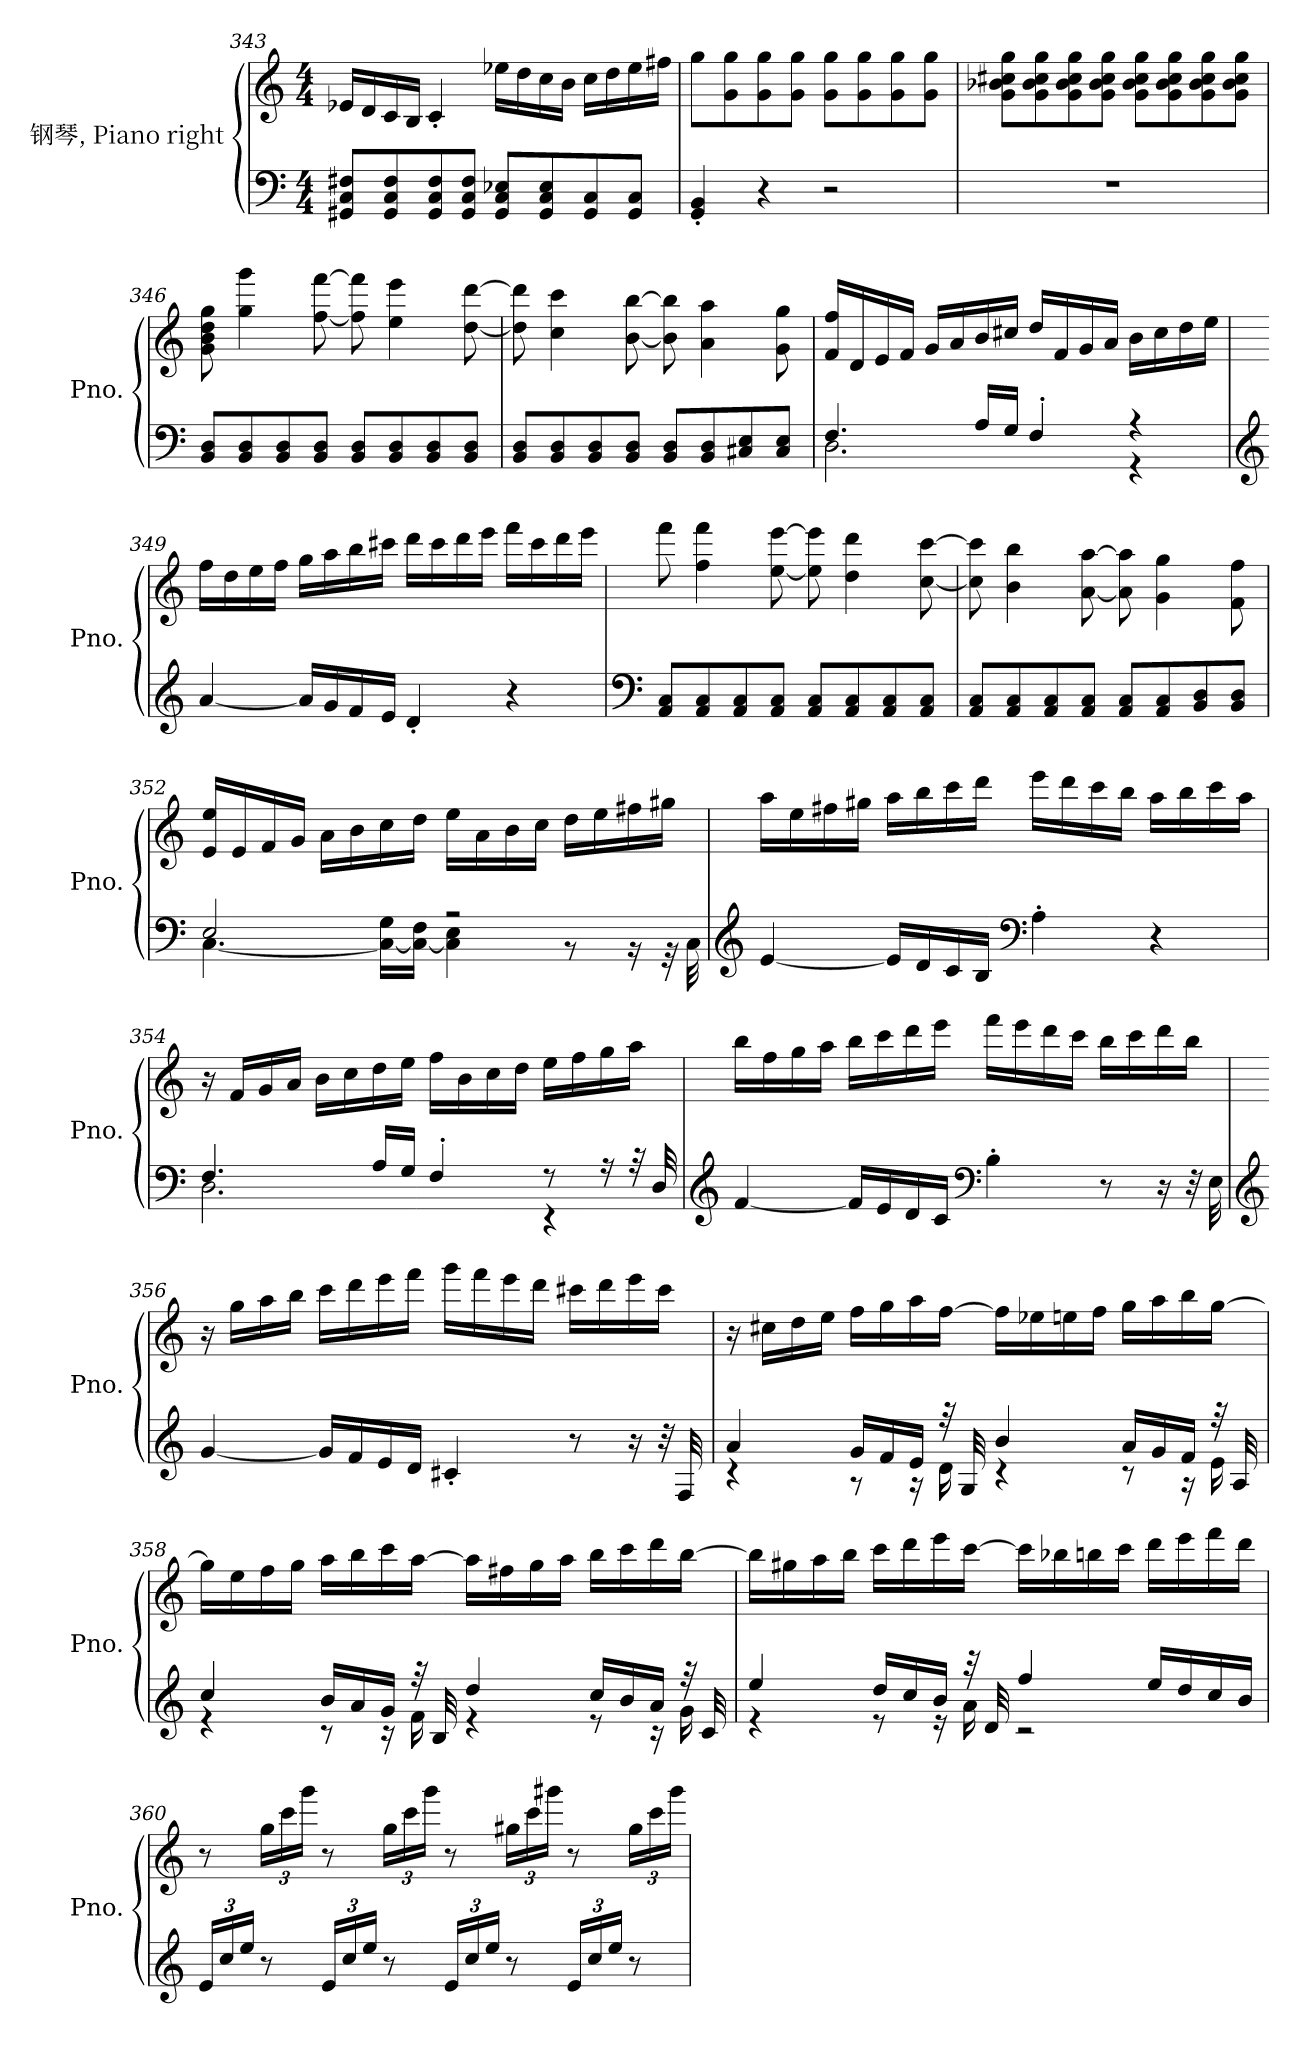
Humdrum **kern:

**kern	**kern
*part1	*part1
*staff2	*staff1
*I"钢琴, Piano right	*
*I'Pno.	*
*clefF4	*clefG2
*k[]	*k[]
*M4/4	*M4/4
*MM163	*MM163
=343	=343
8GG#X/ 8C/ 8F#X/L	16e-X/LL
.	16d/
8GG#/ 8C/ 8F#/	16c/
.	16B/JJ
*	*MM160
8GG#/ 8C/ 8F#/	4c'/
8GG#/ 8C/ 8F#/J	.
*	*MM163
8GG#/ 8C/ 8E-X/L	16ee-X\LL
.	16dd\
8GG#/ 8C/ 8E-/	16cc\
.	16b\JJ
*	*MM159
8GG#/ 8C/	16cc\LL
*	*MM156
.	16dd\
*	*MM152
8GG#/ 8C/J	16ee-\
*	*MM149
.	16ff#X\JJ
=344	=344
*	*MM154
4GG/' 4BB/'	8gg\L
.	8g\ 8gg\
4r	8g\ 8gg\
.	8g\ 8gg\J
2r	8g\ 8gg\L
.	8g\ 8gg\
.	8g\ 8gg\
.	8g\ 8gg\J
!!LO:LB:g=z
=345	=345
*	*MM157
1r	8g\ 8b-X\ 8cc#X\ 8gg\L
.	8g\ 8b-\ 8cc#\ 8gg\
.	8g\ 8b-\ 8cc#\ 8gg\
.	8g\ 8b-\ 8cc#\ 8gg\J
.	8g\ 8b-\ 8cc#\ 8gg\L
.	8g\ 8b-\ 8cc#\ 8gg\
.	8g\ 8b-\ 8cc#\ 8gg\
.	8g\ 8b-\ 8cc#\ 8gg\J
=346	=346
*	*MM149
8BB/ 8D/L	8g\ 8b\ 8dd\ 8gg\
*	*MM154
8BB/ 8D/	4gg\ 4ggg\
8BB/ 8D/	.
8BB/ 8D/J	[8ff\ [8fff\
8BB/ 8D/L	8ff\] 8fff\]
8BB/ 8D/	4ee\ 4eee\
8BB/ 8D/	.
*	*MM158
8BB/ 8D/J	[8dd\ [8ddd\
=347	=347
*	*MM153
8BB/ 8D/L	8dd\] 8ddd\]
8BB/ 8D/	4cc\ 4ccc\
8BB/ 8D/	.
8BB/ 8D/J	[8b\ [8bb\
8BB/ 8D/L	8b\] 8bb\]
8BB/ 8D/	4a\ 4aa\
8C#X/ 8E/	.
8C#/ 8E/J	8g\ 8gg\
!!LO:LB:g=z
=348	=348
*	*MM160
*^	*
4.F/	2.D\	16f/ 16ff/LL
.	.	16d/
.	.	16e/
.	.	16f/JJ
.	.	16g/LL
.	.	16a/
*	*	*MM163
16A/LL	.	16b/
16G/JJ	.	16cc#X/JJ
*	*	*MM160
4F'/	.	16dd/LL
.	.	16f/
.	.	16g/
.	.	16a/JJ
4r	4r	16b\LL
.	.	16cc#\
*	*	*MM156
.	.	16dd\
.	.	16ee\JJ
*v	*v	*
=349	=349
*clefG2	*
*	*MM160
[4a/	16ff\LL
.	16dd\
.	16ee\
.	16ff\JJ
16a/LL]	16gg\LL
16g/	16aa\
*	*MM163
16f/	16bb\
16e/JJ	16ccc#X\JJ
*	*MM160
4d'/	16ddd\LL
.	16ccc#\
.	16ddd\
.	16eee\JJ
4r	16fff\LL
.	16ccc#\
*	*MM156
.	16ddd\
.	16eee\JJ
!!LO:PB:g=z
=350	=350
*clefF4	*
*	*MM149
8AA/ 8C/L	8fff\
*	*MM154
8AA/ 8C/	4ff\ 4fff\
8AA/ 8C/	.
8AA/ 8C/J	[8ee\ [8eee\
8AA/ 8C/L	8ee\] 8eee\]
8AA/ 8C/	4dd\ 4ddd\
8AA/ 8C/	.
*	*MM158
8AA/ 8C/J	[8cc\ [8ccc\
=351	=351
*	*MM153
8AA/ 8C/L	8cc\] 8ccc\]
8AA/ 8C/	4b\ 4bb\
8AA/ 8C/	.
8AA/ 8C/J	[8a\ [8aa\
8AA/ 8C/L	8a\] 8aa\]
8AA/ 8C/	4g\ 4gg\
8BB/ 8D/	.
8BB/ 8D/J	8f\ 8ff\
=352	=352
*	*MM160
*^	*
2E/	[4.C\	16e/ 16ee/LL
.	.	16e/
.	.	16f/
.	.	16g/JJ
.	.	16a\LL
.	.	16b\
*	*	*MM163
.	16C\_ 16G\LL	16cc\
.	16C\_ 16F\JJ	16dd\JJ
*	*	*MM160
2r	4C\] 4E\	16ee\LL
.	.	16a\
.	.	16b\
.	.	16cc\JJ
.	8r	16dd\LL
.	.	16ee\
*	*	*MM156
.	16r	16ff#X\
.	32r	16gg#X\JJ
.	32C\	.
*v	*v	*
!!LO:LB:g=z
=353	=353
*clefG2	*
*	*MM160
[4e/	16aa\LL
.	16ee\
.	16ff#X\
.	16gg#X\JJ
16e/LL]	16aa\LL
16d/	16bb\
*	*MM163
16c/	16ccc\
16B/JJ	16ddd\JJ
*clefF4	*
*	*MM160
4A'\	16eee\LL
.	16ddd\
.	16ccc\
.	16bb\JJ
4r	16aa\LL
.	16bb\
*	*MM156
.	16ccc\
.	16aa\JJ
=354	=354
*	*MM160
*^	*
4.F/	2.D\	16r
.	.	16f/LL
.	.	16g/
.	.	16a/JJ
.	.	16b\LL
.	.	16cc\
*	*	*MM163
16A/LL	.	16dd\
16G/JJ	.	16ee\JJ
*	*	*MM160
4F'/	.	16ff\LL
.	.	16b\
.	.	16cc\
.	.	16dd\JJ
8r	4r	16ee\LL
.	.	16ff\
*	*	*MM156
16r	.	16gg\
32r	.	16aa\JJ
32D/	.	.
*v	*v	*
!!LO:LB:g=z
=355	=355
*clefG2	*
*	*MM160
[4f/	16bb\LL
.	16ff\
.	16gg\
.	16aa\JJ
16f/LL]	16bb\LL
16e/	16ccc\
*	*MM163
16d/	16ddd\
16c/JJ	16eee\JJ
*clefF4	*
*	*MM160
4B'\	16fff\LL
.	16eee\
.	16ddd\
.	16ccc\JJ
8r	16bb\LL
.	16ccc\
*	*MM156
16r	16ddd\
32r	16bb\JJ
32E\	.
!!LO:LB:g=z
=356	=356
*clefG2	*
*	*MM160
[4g/	16r
.	16gg\LL
.	16aa\
.	16bb\JJ
16g/LL]	16ccc\LL
16f/	16ddd\
*	*MM163
16e/	16eee\
16d/JJ	16fff\JJ
*	*MM160
4c#X'/	16ggg\LL
.	16fff\
.	16eee\
.	16ddd\JJ
8r	16ccc#X\LL
.	16ddd\
*	*MM156
16r	16eee\
32r	16ccc#\JJ
32F/	.
=357	=357
*	*MM160
*^	*
4a/	4r	16r
.	.	16cc#X\LL
.	.	16dd\
.	.	16ee\JJ
16g/LL	8r	16ff\LL
16f/	.	16gg\
*	*	*MM159
16e/JJ	16r	16aa\
32r	16d\	[16ff\JJ
32G/	.	.
*	*	*MM160
4b/	4r	16ff\LL]
.	.	16ee-X\
.	.	16een\
.	.	16ff\JJ
16a/LL	8r	16gg\LL
16g/	.	16aa\
16f/JJ	16r	16bb\
*	*	*MM154
32r	16e\	[16gg\JJ
32A/	.	.
!!LO:LB:g=z
=358	=358	=358
*	*	*MM160
4cc/	4r	16gg\LL]
.	.	16ee\
.	.	16ff\
.	.	16gg\JJ
16b/LL	8r	16aa\LL
16a/	.	16bb\
*	*	*MM159
16g/JJ	16r	16ccc\
*	*	*MM154
32r	16f\	[16aa\JJ
32B/	.	.
*	*	*MM160
4dd/	4r	16aa\LL]
.	.	16ff#X\
.	.	16gg\
.	.	16aa\JJ
16cc/LL	8r	16bb\LL
16b/	.	16ccc\
16a/JJ	16r	16ddd\
*	*	*MM154
32r	16g\	[16bb\JJ
32c/	.	.
=359	=359	=359
*	*	*MM160
4ee/	4r	16bb\LL]
.	.	16gg#X\
.	.	16aa\
.	.	16bb\JJ
16dd/LL	8r	16ccc\LL
16cc/	.	16ddd\
*	*	*MM158
16b/JJ	16r	16eee\
32r	16a\	[16ccc\JJ
32d/	.	.
*	*	*MM160
4ff/	2r	16ccc\LL]
.	.	16bb-X\
.	.	16bbn\
.	.	16ccc\JJ
16ee/LL	.	16ddd\LL
16dd/	.	16eee\
16cc/	.	16fff\
*	*	*MM154
16b/JJ	.	16ddd\JJ
*v	*v	*
!!LO:LB:g=z
=360	=360
*Xbrackettup	*
*	*MM157
24e/LL	8r
24cc/	.
24ee/JJ	.
*	*Xbrackettup
8r	24gg\LL
.	24ccc\
.	24ggg\JJ
24e/LL	8r
24cc/	.
24ee/JJ	.
8r	24gg\LL
.	24ccc\
.	24ggg\JJ
24e/LL	8r
24cc/	.
24ee/JJ	.
8r	24gg#X\LL
*	*MM155
.	24ccc\
.	24ggg#X\JJ
*	*MM154
24e/LL	8r
24cc/	.
24ee/JJ	.
8r	24gg#\LL
*	*MM152
.	24ccc\
.	24ggg#\JJ
=	=
*-	*-
